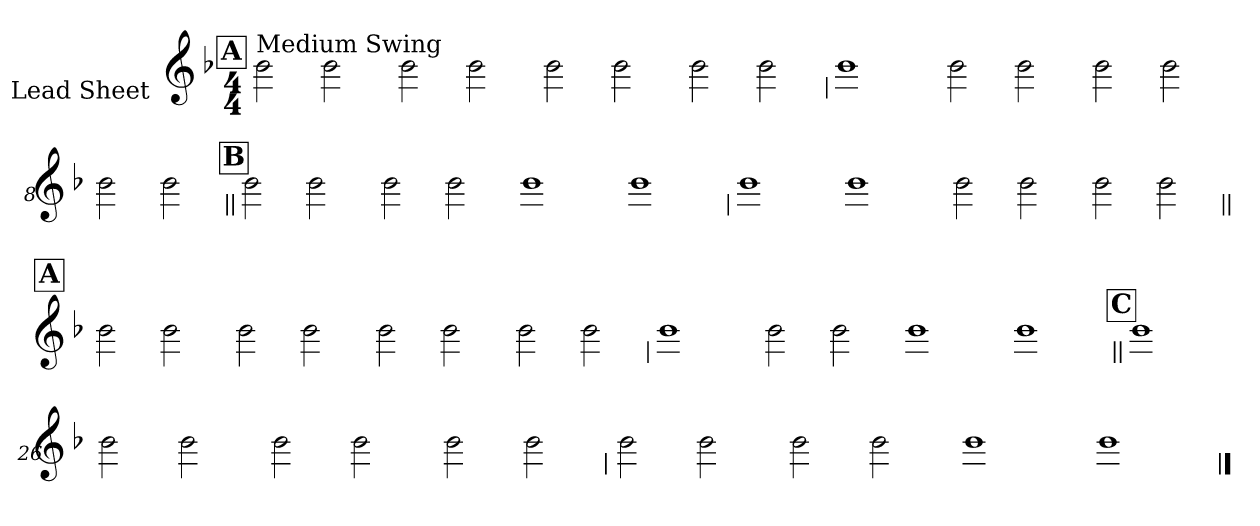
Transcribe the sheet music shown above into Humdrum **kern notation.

**kern
*part1
*staff1
*I"Lead Sheet
*stria0
*clefG2
*k[b-]
*F:
*M4/4
!!LO:REH:place=s1:a:t=A
=1||
!LO:TX:a:t=Medium Swing
2b-
2b-
=2-
2b-
2b-
=3-
2b-
2b-
=4-
2b-
2b-
!!LO:LB:g=z
=5
1b-
=6-
2b-
2b-
=7-
2b-
2b-
=8-
2b-
2b-
!!LO:LB:g=z
!!LO:REH:place=s1:a:t=B
=9||
2b-
2b-
=10-
2b-
2b-
=11-
1b-
=12-
1b-
!!LO:LB:g=z
=13
1b-
=14-
1b-
=15-
2b-
2b-
=16-
2b-
2b-
!!LO:LB:g=z
!!LO:REH:place=s1:a:t=A
=17||
2b-
2b-
=18-
2b-
2b-
=19-
2b-
2b-
=20-
2b-
2b-
!!LO:LB:g=z
=21
1b-
=22-
2b-
2b-
=23-
1b-
=24-
1b-
!!LO:LB:g=z
!!LO:REH:place=s1:a:t=C
=25||
1b-
=26-
2b-
2b-
=27-
2b-
2b-
=28-
2b-
2b-
!!LO:LB:g=z
=29
2b-
2b-
=30-
2b-
2b-
=31-
1b-
=32-
1b-
==
*-
